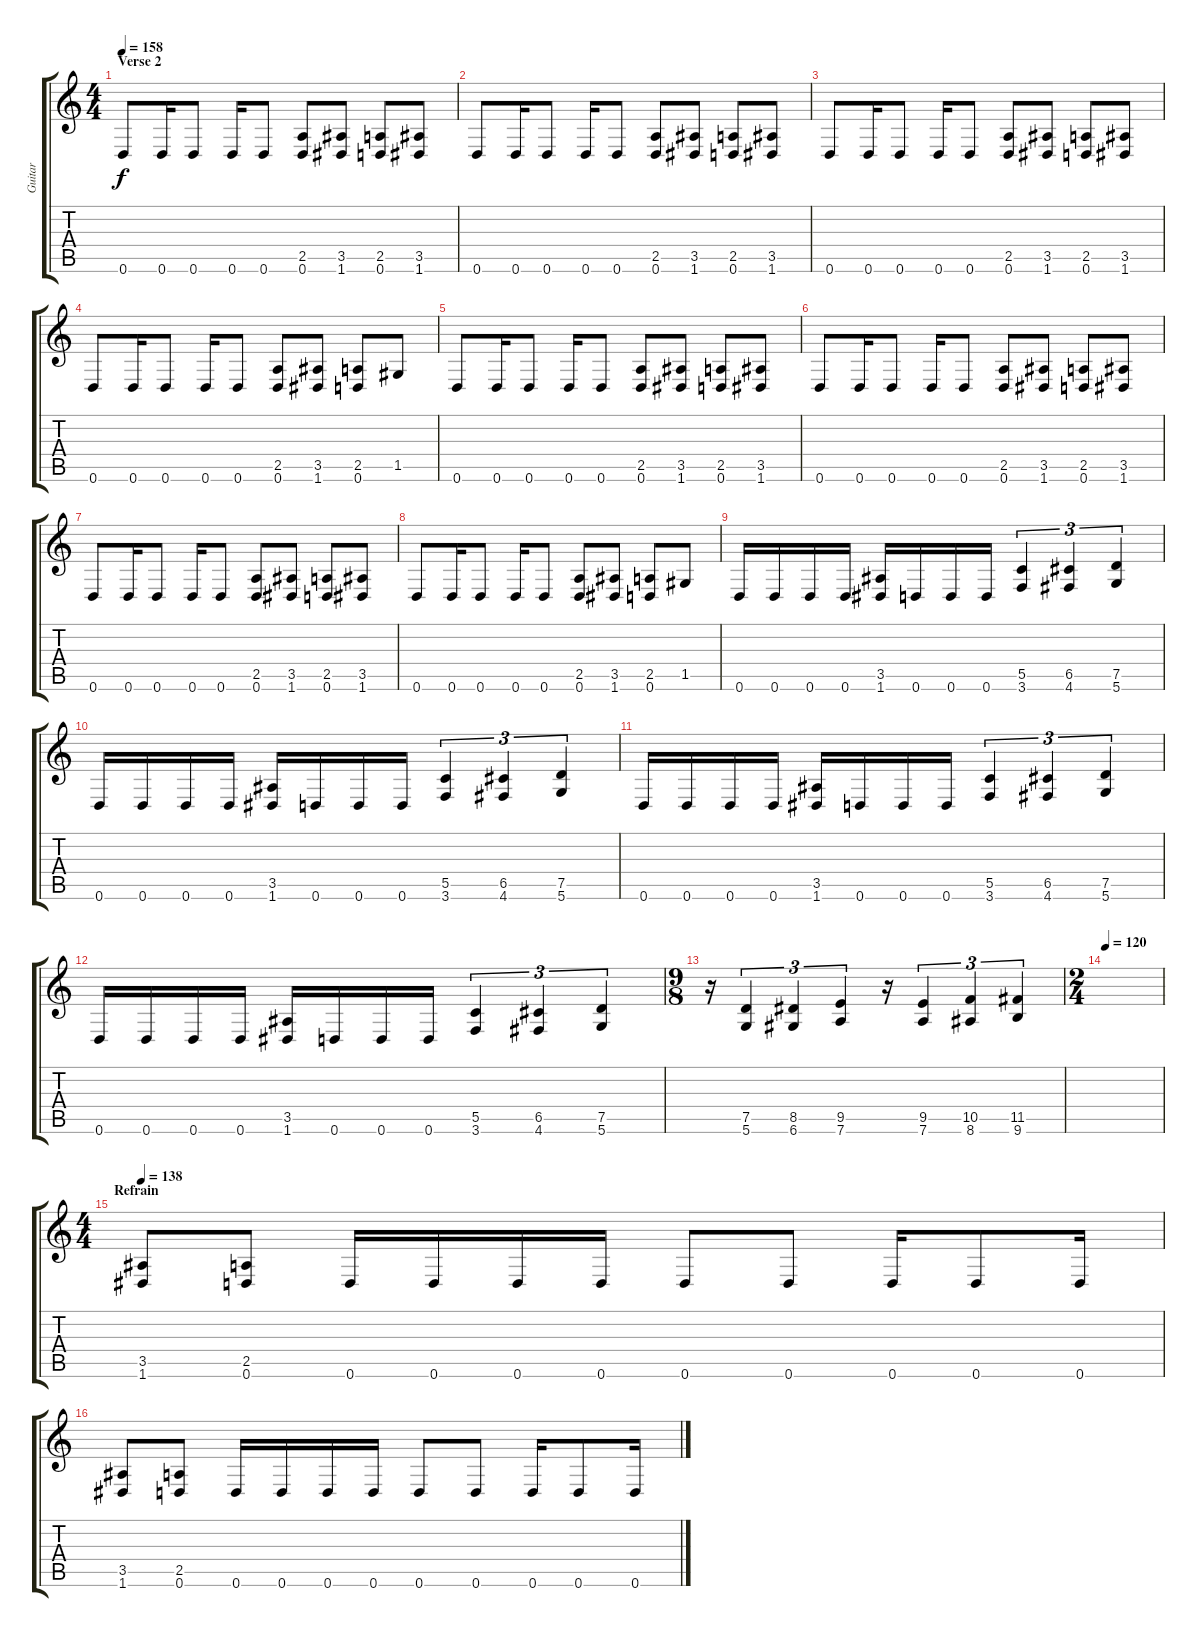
\track ("Guitar" "Guitar") {instrument distortionguitar}
\staff {score tabs}
\tuning (D4 A3 F3 C3 G2 D2) {hide}
\ts (4 4)
\section ("" "Verse 2")
\tempo 158
\clef g2
\ks c
0.6.8{dy f instrument distortionguitar} 0.6.16 0.6.8 0.6.16 0.6.8 (2.5 0.6).8 (3.5 1.6).8 (2.5 0.6).8 (3.5 1.6).8 |
0.6.8 0.6.16 0.6.8 0.6.16 0.6.8 (2.5 0.6).8 (3.5 1.6).8 (2.5 0.6).8 (3.5 1.6).8 |
0.6.8 0.6.16 0.6.8 0.6.16 0.6.8 (2.5 0.6).8 (3.5 1.6).8 (2.5 0.6).8 (3.5 1.6).8 |
0.6.8 0.6.16 0.6.8 0.6.16 0.6.8 (2.5 0.6).8 (3.5 1.6).8 (2.5 0.6).8 1.5.8 |
0.6.8 0.6.16 0.6.8 0.6.16 0.6.8 (2.5 0.6).8 (3.5 1.6).8 (2.5 0.6).8 (3.5 1.6).8 |
0.6.8 0.6.16 0.6.8 0.6.16 0.6.8 (2.5 0.6).8 (3.5 1.6).8 (2.5 0.6).8 (3.5 1.6).8 |
0.6.8 0.6.16 0.6.8 0.6.16 0.6.8 (2.5 0.6).8 (3.5 1.6).8 (2.5 0.6).8 (3.5 1.6).8 |
0.6.8 0.6.16 0.6.8 0.6.16 0.6.8 (2.5 0.6).8 (3.5 1.6).8 (2.5 0.6).8 1.5.8 |
0.6.16 0.6.16 0.6.16 0.6.16 (3.5 1.6).16 0.6.16 0.6.16 0.6.16 (5.5 3.6).4{tu (3 2)} (6.5 4.6).4{tu (3 2)} (7.5 5.6).4{tu (3 2)} |
0.6.16 0.6.16 0.6.16 0.6.16 (3.5 1.6).16 0.6.16 0.6.16 0.6.16 (5.5 3.6).4{tu (3 2)} (6.5 4.6).4{tu (3 2)} (7.5 5.6).4{tu (3 2)} |
0.6.16 0.6.16 0.6.16 0.6.16 (3.5 1.6).16 0.6.16 0.6.16 0.6.16 (5.5 3.6).4{tu (3 2)} (6.5 4.6).4{tu (3 2)} (7.5 5.6).4{tu (3 2)} |
0.6.16 0.6.16 0.6.16 0.6.16 (3.5 1.6).16 0.6.16 0.6.16 0.6.16 (5.5 3.6).4{tu (3 2)} (6.5 4.6).4{tu (3 2)} (7.5 5.6).4{tu (3 2)} |
\ts (9 8)
r.16 (7.5 5.6).4{tu (3 2)} (8.5 6.6).4{tu (3 2)} (9.5 7.6).4{tu (3 2)} r.16 (9.5 7.6).4{tu (3 2)} (10.5 8.6).4{tu (3 2)} (11.5 9.6).4{tu (3 2)} |
\ts (2 4)
\tempo 120
|
\ts (4 4)
\section ("" "Refrain")
\tempo 138
(3.5 1.6).8 (2.5 0.6).8 0.6.16 0.6.16 0.6.16 0.6.16 0.6.8 0.6.8 0.6.16 0.6.8 0.6.16 |
(3.5 1.6).8 (2.5 0.6).8 0.6.16 0.6.16 0.6.16 0.6.16 0.6.8 0.6.8 0.6.16 0.6.8 0.6.16
